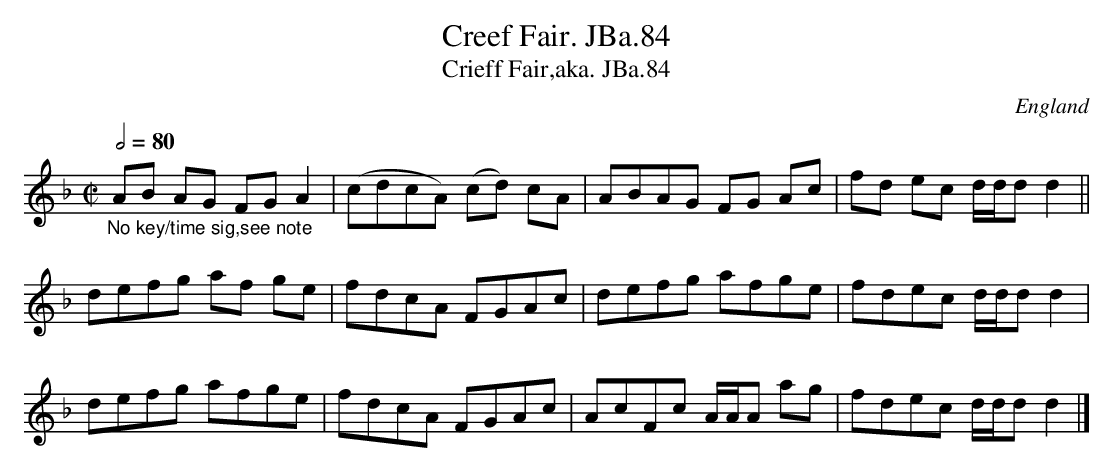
X:1
T:Creef Fair. JBa.84
T:Crieff Fair,aka. JBa.84
L:1/8
M:C|
O:England
Q:1/2=80
K:D minor
"_No key/time sig,see note"AB AG FG A2 | (cdcA) (cd) cA |\
ABAG FG Ac |fd ec d/d/d d2 ||!
defg af ge | fdcA FGAc | defg afge | fdec d/d/d d2 |!
defg afge | fdcA FGAc | AcFc A/A/A ag | fdec d/d/d d2 |]
